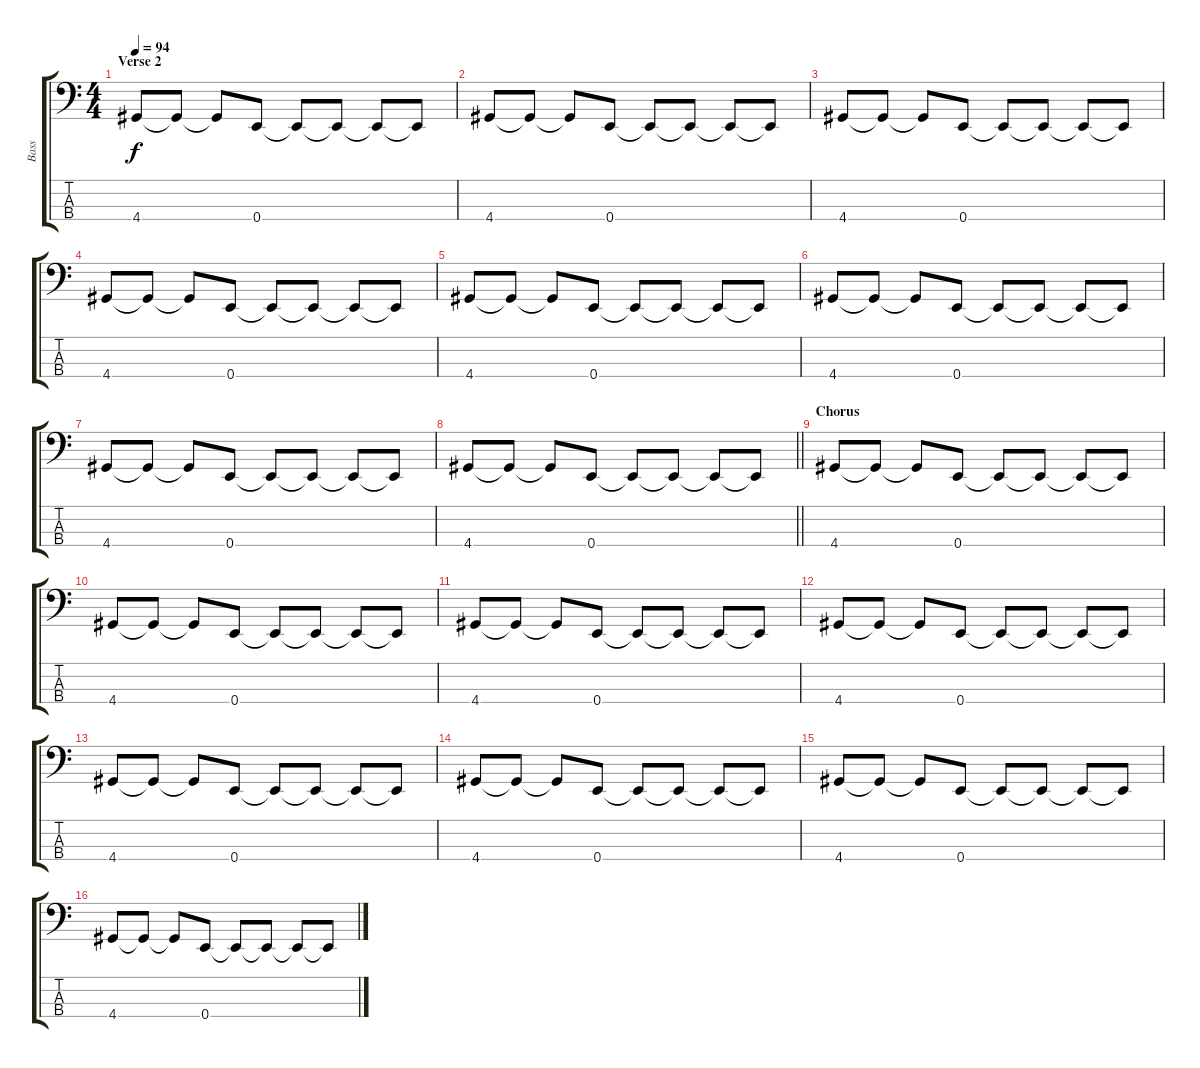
\track ("Bass" "Bass") {instrument electricbasspick}
\staff {score tabs}
\tuning (G2 D2 A1 E1) {hide}
\ts (4 4)
\section ("" "Verse 2")
\tempo 94
\clef f4
\ks c
4.4.8{dy f} 4.4{t}.8 4.4{t}.8 0.4.8 0.4{t}.8 0.4{t}.8 0.4{t}.8 0.4{t}.8 |
4.4.8 4.4{t}.8 4.4{t}.8 0.4.8 0.4{t}.8 0.4{t}.8 0.4{t}.8 0.4{t}.8 |
4.4.8 4.4{t}.8 4.4{t}.8 0.4.8 0.4{t}.8 0.4{t}.8 0.4{t}.8 0.4{t}.8 |
4.4.8 4.4{t}.8 4.4{t}.8 0.4.8 0.4{t}.8 0.4{t}.8 0.4{t}.8 0.4{t}.8 |
4.4.8 4.4{t}.8 4.4{t}.8 0.4.8 0.4{t}.8 0.4{t}.8 0.4{t}.8 0.4{t}.8 |
4.4.8 4.4{t}.8 4.4{t}.8 0.4.8 0.4{t}.8 0.4{t}.8 0.4{t}.8 0.4{t}.8 |
4.4.8 4.4{t}.8 4.4{t}.8 0.4.8 0.4{t}.8 0.4{t}.8 0.4{t}.8 0.4{t}.8 |
\barLineRight lightlight
4.4.8 4.4{t}.8 4.4{t}.8 0.4.8 0.4{t}.8 0.4{t}.8 0.4{t}.8 0.4{t}.8 |
\section ("" "Chorus")
4.4.8 4.4{t}.8 4.4{t}.8 0.4.8 0.4{t}.8 0.4{t}.8 0.4{t}.8 0.4{t}.8 |
4.4.8 4.4{t}.8 4.4{t}.8 0.4.8 0.4{t}.8 0.4{t}.8 0.4{t}.8 0.4{t}.8 |
4.4.8 4.4{t}.8 4.4{t}.8 0.4.8 0.4{t}.8 0.4{t}.8 0.4{t}.8 0.4{t}.8 |
4.4.8 4.4{t}.8 4.4{t}.8 0.4.8 0.4{t}.8 0.4{t}.8 0.4{t}.8 0.4{t}.8 |
4.4.8 4.4{t}.8 4.4{t}.8 0.4.8 0.4{t}.8 0.4{t}.8 0.4{t}.8 0.4{t}.8 |
4.4.8 4.4{t}.8 4.4{t}.8 0.4.8 0.4{t}.8 0.4{t}.8 0.4{t}.8 0.4{t}.8 |
4.4.8 4.4{t}.8 4.4{t}.8 0.4.8 0.4{t}.8 0.4{t}.8 0.4{t}.8 0.4{t}.8 |
4.4.8 4.4{t}.8 4.4{t}.8 0.4.8 0.4{t}.8 0.4{t}.8 0.4{t}.8 0.4{t}.8
